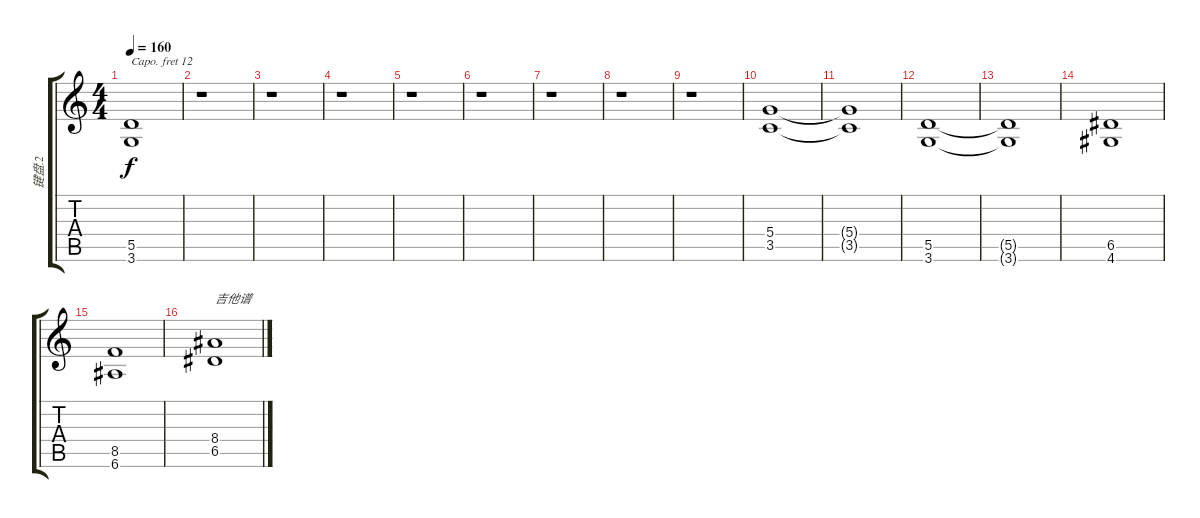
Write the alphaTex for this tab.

\track ("键盘.2" "键盘.2") {instrument stringensemble1}
\staff {score tabs}
\capo 12
\tuning (E4 B3 G3 D3 A2 E2) {hide}
\ts (4 4)
\tempo 160
\clef g2
\ks c
(5.5 3.6).1{dy f} |
r.1 |
r.1 |
r.1 |
r.1 |
r.1 |
r.1 |
r.1 |
r.1 |
(5.4 3.5).1 |
(5.4{t} 3.5{t}).1 |
(5.5 3.6).1 |
(5.5{t} 3.6{t}).1 |
(6.5 4.6).1 |
(8.5 6.6).1 |
(8.4 6.5).1{txt "吉他谱"}
